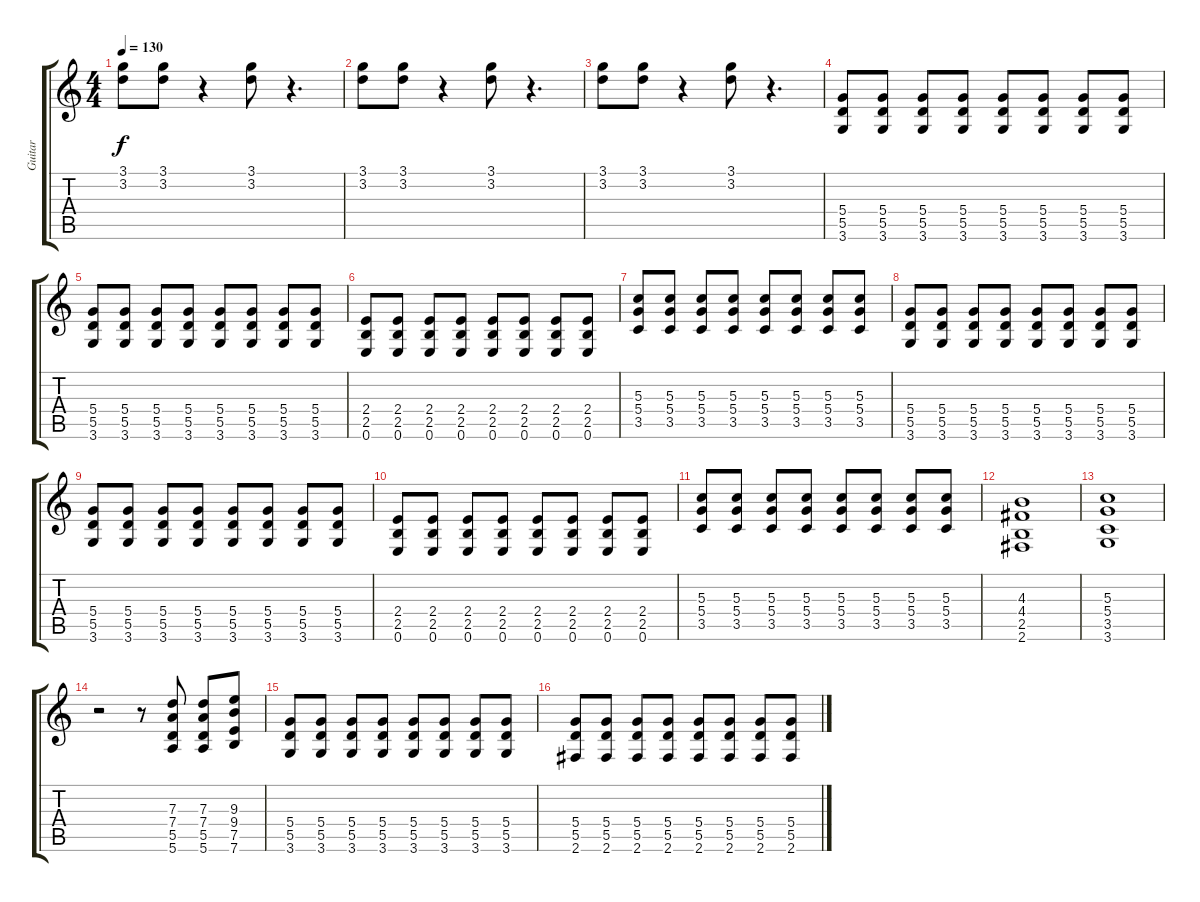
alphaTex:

\track ("Guitar" "Guitar") {instrument distortionguitar}
\staff {score tabs}
\tuning (E4 B3 G3 D3 A2 E2) {hide}
\ts (4 4)
\tempo 130
\clef g2
\ks c
(3.1 3.2).8{dy f} (3.1 3.2).8 r.4 (3.1 3.2).8 r.4{d} |
(3.1 3.2).8 (3.1 3.2).8 r.4 (3.1 3.2).8 r.4{d} |
(3.1 3.2).8 (3.1 3.2).8 r.4 (3.1 3.2).8 r.4{d} |
(5.4 5.5 3.6).8 (5.4 5.5 3.6).8 (5.4 5.5 3.6).8 (5.4 5.5 3.6).8 (5.4 5.5 3.6).8 (5.4 5.5 3.6).8 (5.4 5.5 3.6).8 (5.4 5.5 3.6).8 |
(5.4 5.5 3.6).8 (5.4 5.5 3.6).8 (5.4 5.5 3.6).8 (5.4 5.5 3.6).8 (5.4 5.5 3.6).8 (5.4 5.5 3.6).8 (5.4 5.5 3.6).8 (5.4 5.5 3.6).8 |
(2.4 2.5 0.6).8 (2.4 2.5 0.6).8 (2.4 2.5 0.6).8 (2.4 2.5 0.6).8 (2.4 2.5 0.6).8 (2.4 2.5 0.6).8 (2.4 2.5 0.6).8 (2.4 2.5 0.6).8 |
(5.3 5.4 3.5).8 (5.3 5.4 3.5).8 (5.3 5.4 3.5).8 (5.3 5.4 3.5).8 (5.3 5.4 3.5).8 (5.3 5.4 3.5).8 (5.3 5.4 3.5).8 (5.3 5.4 3.5).8 |
(5.4 5.5 3.6).8 (5.4 5.5 3.6).8 (5.4 5.5 3.6).8 (5.4 5.5 3.6).8 (5.4 5.5 3.6).8 (5.4 5.5 3.6).8 (5.4 5.5 3.6).8 (5.4 5.5 3.6).8 |
(5.4 5.5 3.6).8 (5.4 5.5 3.6).8 (5.4 5.5 3.6).8 (5.4 5.5 3.6).8 (5.4 5.5 3.6).8 (5.4 5.5 3.6).8 (5.4 5.5 3.6).8 (5.4 5.5 3.6).8 |
(2.4 2.5 0.6).8 (2.4 2.5 0.6).8 (2.4 2.5 0.6).8 (2.4 2.5 0.6).8 (2.4 2.5 0.6).8 (2.4 2.5 0.6).8 (2.4 2.5 0.6).8 (2.4 2.5 0.6).8 |
(5.3 5.4 3.5).8 (5.3 5.4 3.5).8 (5.3 5.4 3.5).8 (5.3 5.4 3.5).8 (5.3 5.4 3.5).8 (5.3 5.4 3.5).8 (5.3 5.4 3.5).8 (5.3 5.4 3.5).8 |
(4.3 4.4 2.5 2.6).1 |
(5.3 5.4 3.5 3.6).1 |
r.2 r.8 (7.3 7.4 5.5 5.6).8 (7.3 7.4 5.5 5.6).8 (9.3 9.4 7.5 7.6).8 |
(5.4 5.5 3.6).8 (5.4 5.5 3.6).8 (5.4 5.5 3.6).8 (5.4 5.5 3.6).8 (5.4 5.5 3.6).8 (5.4 5.5 3.6).8 (5.4 5.5 3.6).8 (5.4 5.5 3.6).8 |
(5.4 5.5 2.6).8 (5.4 5.5 2.6).8 (5.4 5.5 2.6).8 (5.4 5.5 2.6).8 (5.4 5.5 2.6).8 (5.4 5.5 2.6).8 (5.4 5.5 2.6).8 (5.4 5.5 2.6).8
